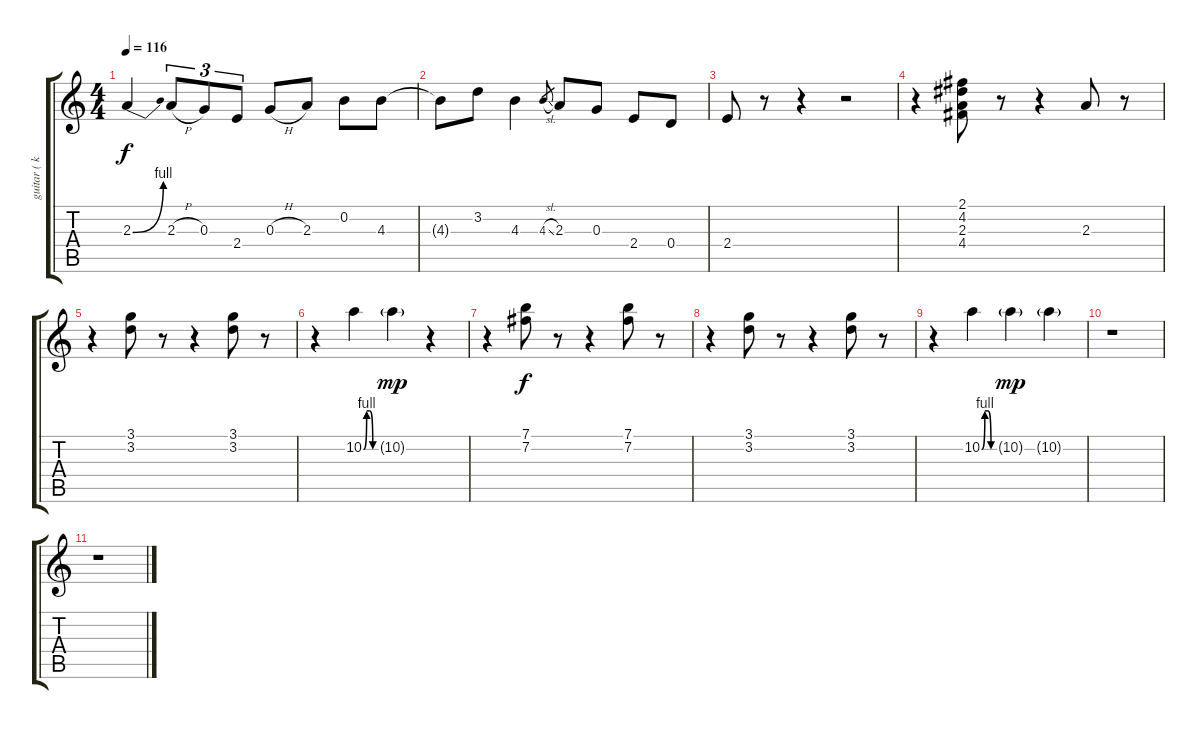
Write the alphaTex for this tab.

\track ("guitar ( krieger)" "guitar ( k") {instrument electricguitarjazz}
\staff {score tabs}
\tuning (E4 B3 G3 D3 A2 E2) {hide}
\ts (4 4)
\tempo 116
\clef g2
\ks c
2.3{be (bend 0 0 60 4)}.4{dy f} 2.3{h}.8{tu (3 2)} 0.3.8{tu (3 2)} 2.4.8{tu (3 2)} 0.3{h}.8 2.3.8 0.2.8 4.3.8 |
4.3{t}.8 3.2.8 4.3.4 4.3{sl}.8{gr} 2.3.8 0.3.8 2.4.8 0.4.8 |
2.4.8 r.8 r.4 r.2 |
r.4 (2.1 4.2 2.3 4.4).8 r.8 r.4 2.3.8 r.8 |
r.4 (3.1 3.2).8 r.8 r.4 (3.1 3.2).8 r.8 |
r.4 10.2{be (custom 0 0 15 4 30 4 45 0 60 0)}.4 10.2{g}.4{dy mp} r.4 |
r.4 (7.1 7.2).8{dy f} r.8 r.4 (7.1 7.2).8 r.8 |
r.4 (3.1 3.2).8 r.8 r.4 (3.1 3.2).8 r.8 |
r.4 10.2{be (custom 0 0 15 4 30 4 45 0 60 0)}.4 10.2{g}.4{dy mp} 10.2{g}.4 |
r.1 |
r.1
